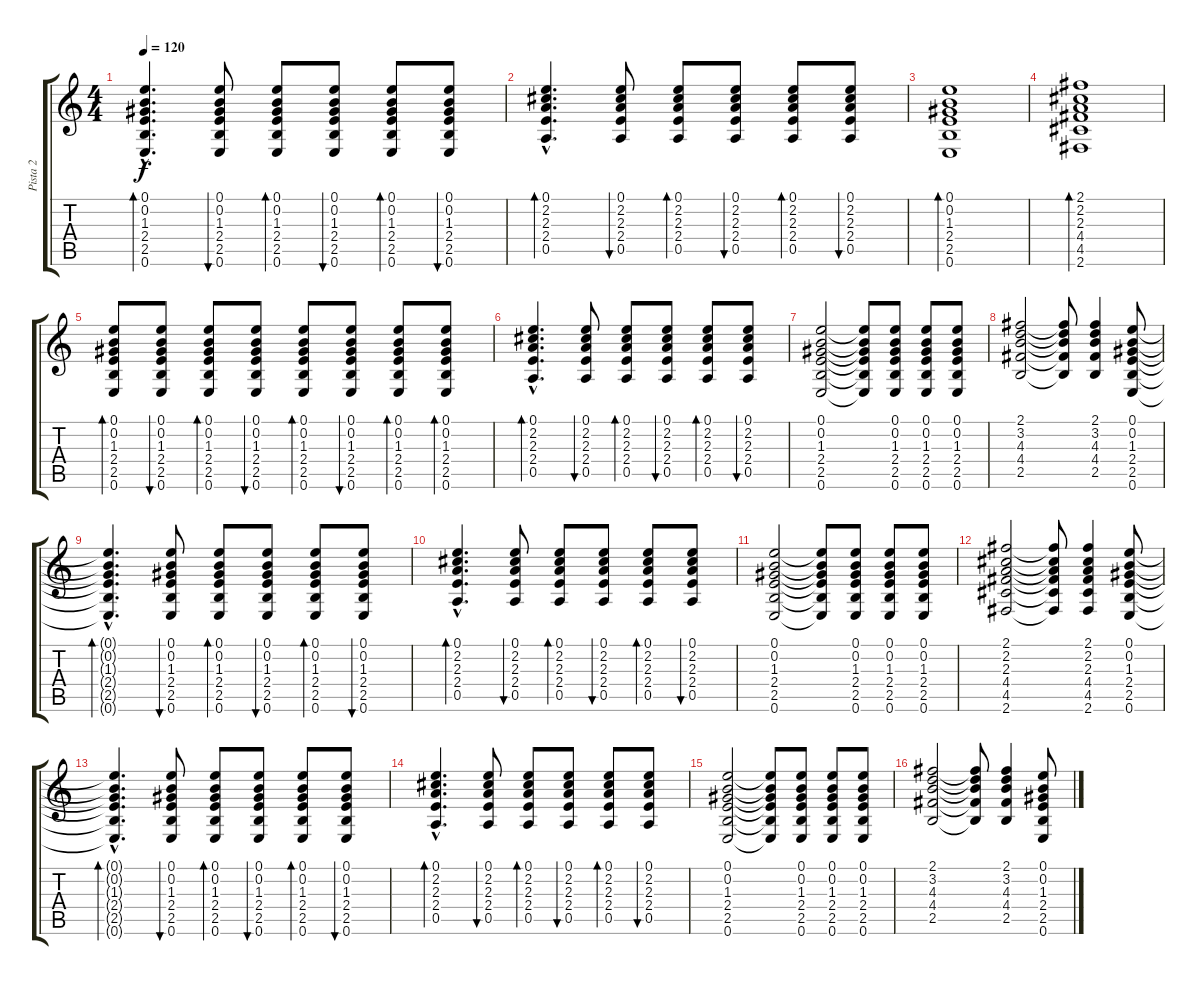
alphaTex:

\track ("Pista 2" "Pista 2") {instrument acousticguitarnylon}
\staff {score tabs}
\tuning (E4 B3 G3 D3 A2 E2) {hide}
\ts (4 4)
\tempo 120
\clef g2
\ks c
(0.1{hac t} 0.2{hac t} 1.3{hac t} 2.4{hac t} 2.5{hac t} 0.6{hac t}).4{d bd 60 dy f} (0.1 0.2 1.3 2.4 2.5 0.6).8{bu 60} (0.1 0.2 1.3 2.4 2.5 0.6).8{bd 60} (0.1 0.2 1.3 2.4 2.5 0.6).8{bu 60} (0.1 0.2 1.3 2.4 2.5 0.6).8{bd 60} (0.1 0.2 1.3 2.4 2.5 0.6).8{bu 60} |
(0.1{hac} 2.2{hac} 2.3{hac} 2.4{hac} 0.5{hac}).4{d bd 60} (0.1 2.2 2.3 2.4 0.5).8{bu 60} (0.1 2.2 2.3 2.4 0.5).8{bd 60} (0.1 2.2 2.3 2.4 0.5).8{bu 60} (0.1 2.2 2.3 2.4 0.5).8{bd 60} (0.1 2.2 2.3 2.4 0.5).8{bu 60} |
(0.1 0.2 1.3 2.4 2.5 0.6).1{bd 240} |
(2.1 2.2 2.3 4.4 4.5 2.6).1{bd 240} |
(0.1 0.2 1.3 2.4 2.5 0.6).8{bd 30} (0.1 0.2 1.3 2.4 2.5 0.6).8{bu 30} (0.1 0.2 1.3 2.4 2.5 0.6).8{bd 30} (0.1 0.2 1.3 2.4 2.5 0.6).8{bu 30} (0.1 0.2 1.3 2.4 2.5 0.6).8{bd 30} (0.1 0.2 1.3 2.4 2.5 0.6).8{bu 30} (0.1 0.2 1.3 2.4 2.5 0.6).8{bd 30} (0.1 0.2 1.3 2.4 2.5 0.6).8{bd 30} |
(0.1{hac} 2.2{hac} 2.3{hac} 2.4{hac} 0.5{hac}).4{d bd 60} (0.1 2.2 2.3 2.4 0.5).8{bu 60} (0.1 2.2 2.3 2.4 0.5).8{bd 60} (0.1 2.2 2.3 2.4 0.5).8{bu 60} (0.1 2.2 2.3 2.4 0.5).8{bd 60} (0.1 2.2 2.3 2.4 0.5).8{bu 60} |
(0.1 0.2 1.3 2.4 2.5 0.6).2 (0.1{t} 0.2{t} 1.3{t} 2.4{t} 2.5{t} 0.6{t}).8 (0.1 0.2 1.3 2.4 2.5 0.6).8 (0.1 0.2 1.3 2.4 2.5 0.6).8 (0.1 0.2 1.3 2.4 2.5 0.6).8 |
(2.1 3.2 4.3 4.4 2.5).2 (2.1{t} 3.2{t} 4.3{t} 4.4{t} 2.5{t}).8 (2.1 3.2 4.3 4.4 2.5).4 (0.1 0.2 1.3 2.4 2.5 0.6).8 |
(0.1{hac t} 0.2{hac t} 1.3{hac t} 2.4{hac t} 2.5{hac t} 0.6{hac t}).4{d bd 60} (0.1 0.2 1.3 2.4 2.5 0.6).8{bu 60} (0.1 0.2 1.3 2.4 2.5 0.6).8{bd 60} (0.1 0.2 1.3 2.4 2.5 0.6).8{bu 60} (0.1 0.2 1.3 2.4 2.5 0.6).8{bd 60} (0.1 0.2 1.3 2.4 2.5 0.6).8{bu 60} |
(0.1{hac} 2.2{hac} 2.3{hac} 2.4{hac} 0.5{hac}).4{d bd 60} (0.1 2.2 2.3 2.4 0.5).8{bu 60} (0.1 2.2 2.3 2.4 0.5).8{bd 60} (0.1 2.2 2.3 2.4 0.5).8{bu 60} (0.1 2.2 2.3 2.4 0.5).8{bd 60} (0.1 2.2 2.3 2.4 0.5).8{bu 60} |
(0.1 0.2 1.3 2.4 2.5 0.6).2 (0.1{t} 0.2{t} 1.3{t} 2.4{t} 2.5{t} 0.6{t}).8 (0.1 0.2 1.3 2.4 2.5 0.6).8 (0.1 0.2 1.3 2.4 2.5 0.6).8 (0.1 0.2 1.3 2.4 2.5 0.6).8 |
(2.1 2.2 2.3 4.4 4.5 2.6).2 (2.1{t} 2.2{t} 2.3{t} 4.4{t} 4.5{t} 2.6{t}).8 (2.1 2.2 2.3 4.4 4.5 2.6).4 (0.1 0.2 1.3 2.4 2.5 0.6).8 |
(0.1{hac t} 0.2{hac t} 1.3{hac t} 2.4{hac t} 2.5{hac t} 0.6{hac t}).4{d bd 60} (0.1 0.2 1.3 2.4 2.5 0.6).8{bu 60} (0.1 0.2 1.3 2.4 2.5 0.6).8{bd 60} (0.1 0.2 1.3 2.4 2.5 0.6).8{bu 60} (0.1 0.2 1.3 2.4 2.5 0.6).8{bd 60} (0.1 0.2 1.3 2.4 2.5 0.6).8{bu 60} |
(0.1{hac} 2.2{hac} 2.3{hac} 2.4{hac} 0.5{hac}).4{d bd 60} (0.1 2.2 2.3 2.4 0.5).8{bu 60} (0.1 2.2 2.3 2.4 0.5).8{bd 60} (0.1 2.2 2.3 2.4 0.5).8{bu 60} (0.1 2.2 2.3 2.4 0.5).8{bd 60} (0.1 2.2 2.3 2.4 0.5).8{bu 60} |
(0.1 0.2 1.3 2.4 2.5 0.6).2 (0.1{t} 0.2{t} 1.3{t} 2.4{t} 2.5{t} 0.6{t}).8 (0.1 0.2 1.3 2.4 2.5 0.6).8 (0.1 0.2 1.3 2.4 2.5 0.6).8 (0.1 0.2 1.3 2.4 2.5 0.6).8 |
(2.1 3.2 4.3 4.4 2.5).2 (2.1{t} 3.2{t} 4.3{t} 4.4{t} 2.5{t}).8 (2.1 3.2 4.3 4.4 2.5).4 (0.1 0.2 1.3 2.4 2.5 0.6).8
